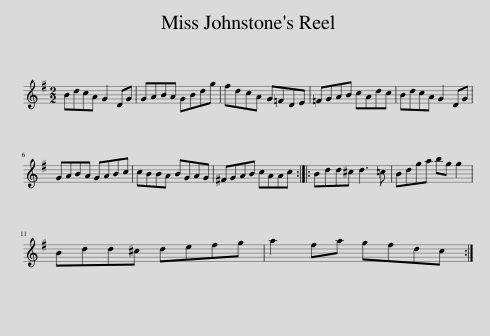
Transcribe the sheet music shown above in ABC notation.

X:1
L:1/8
M:2/2
I:linebreak $
K:G
V:1 treble
V:1
 BdcA G2 DG | GABA GBdg | fdcA G=FDE | =FGAB cAdc | BdcA G2 DG |$ %5
 GABA GABc | cBBA BGAG | ^FGAB cAAc :: Bdd^c d3 =c | Bdga bg g2 |$ %10
 Bdd^c defg | a2 fa gfdc :| %12
